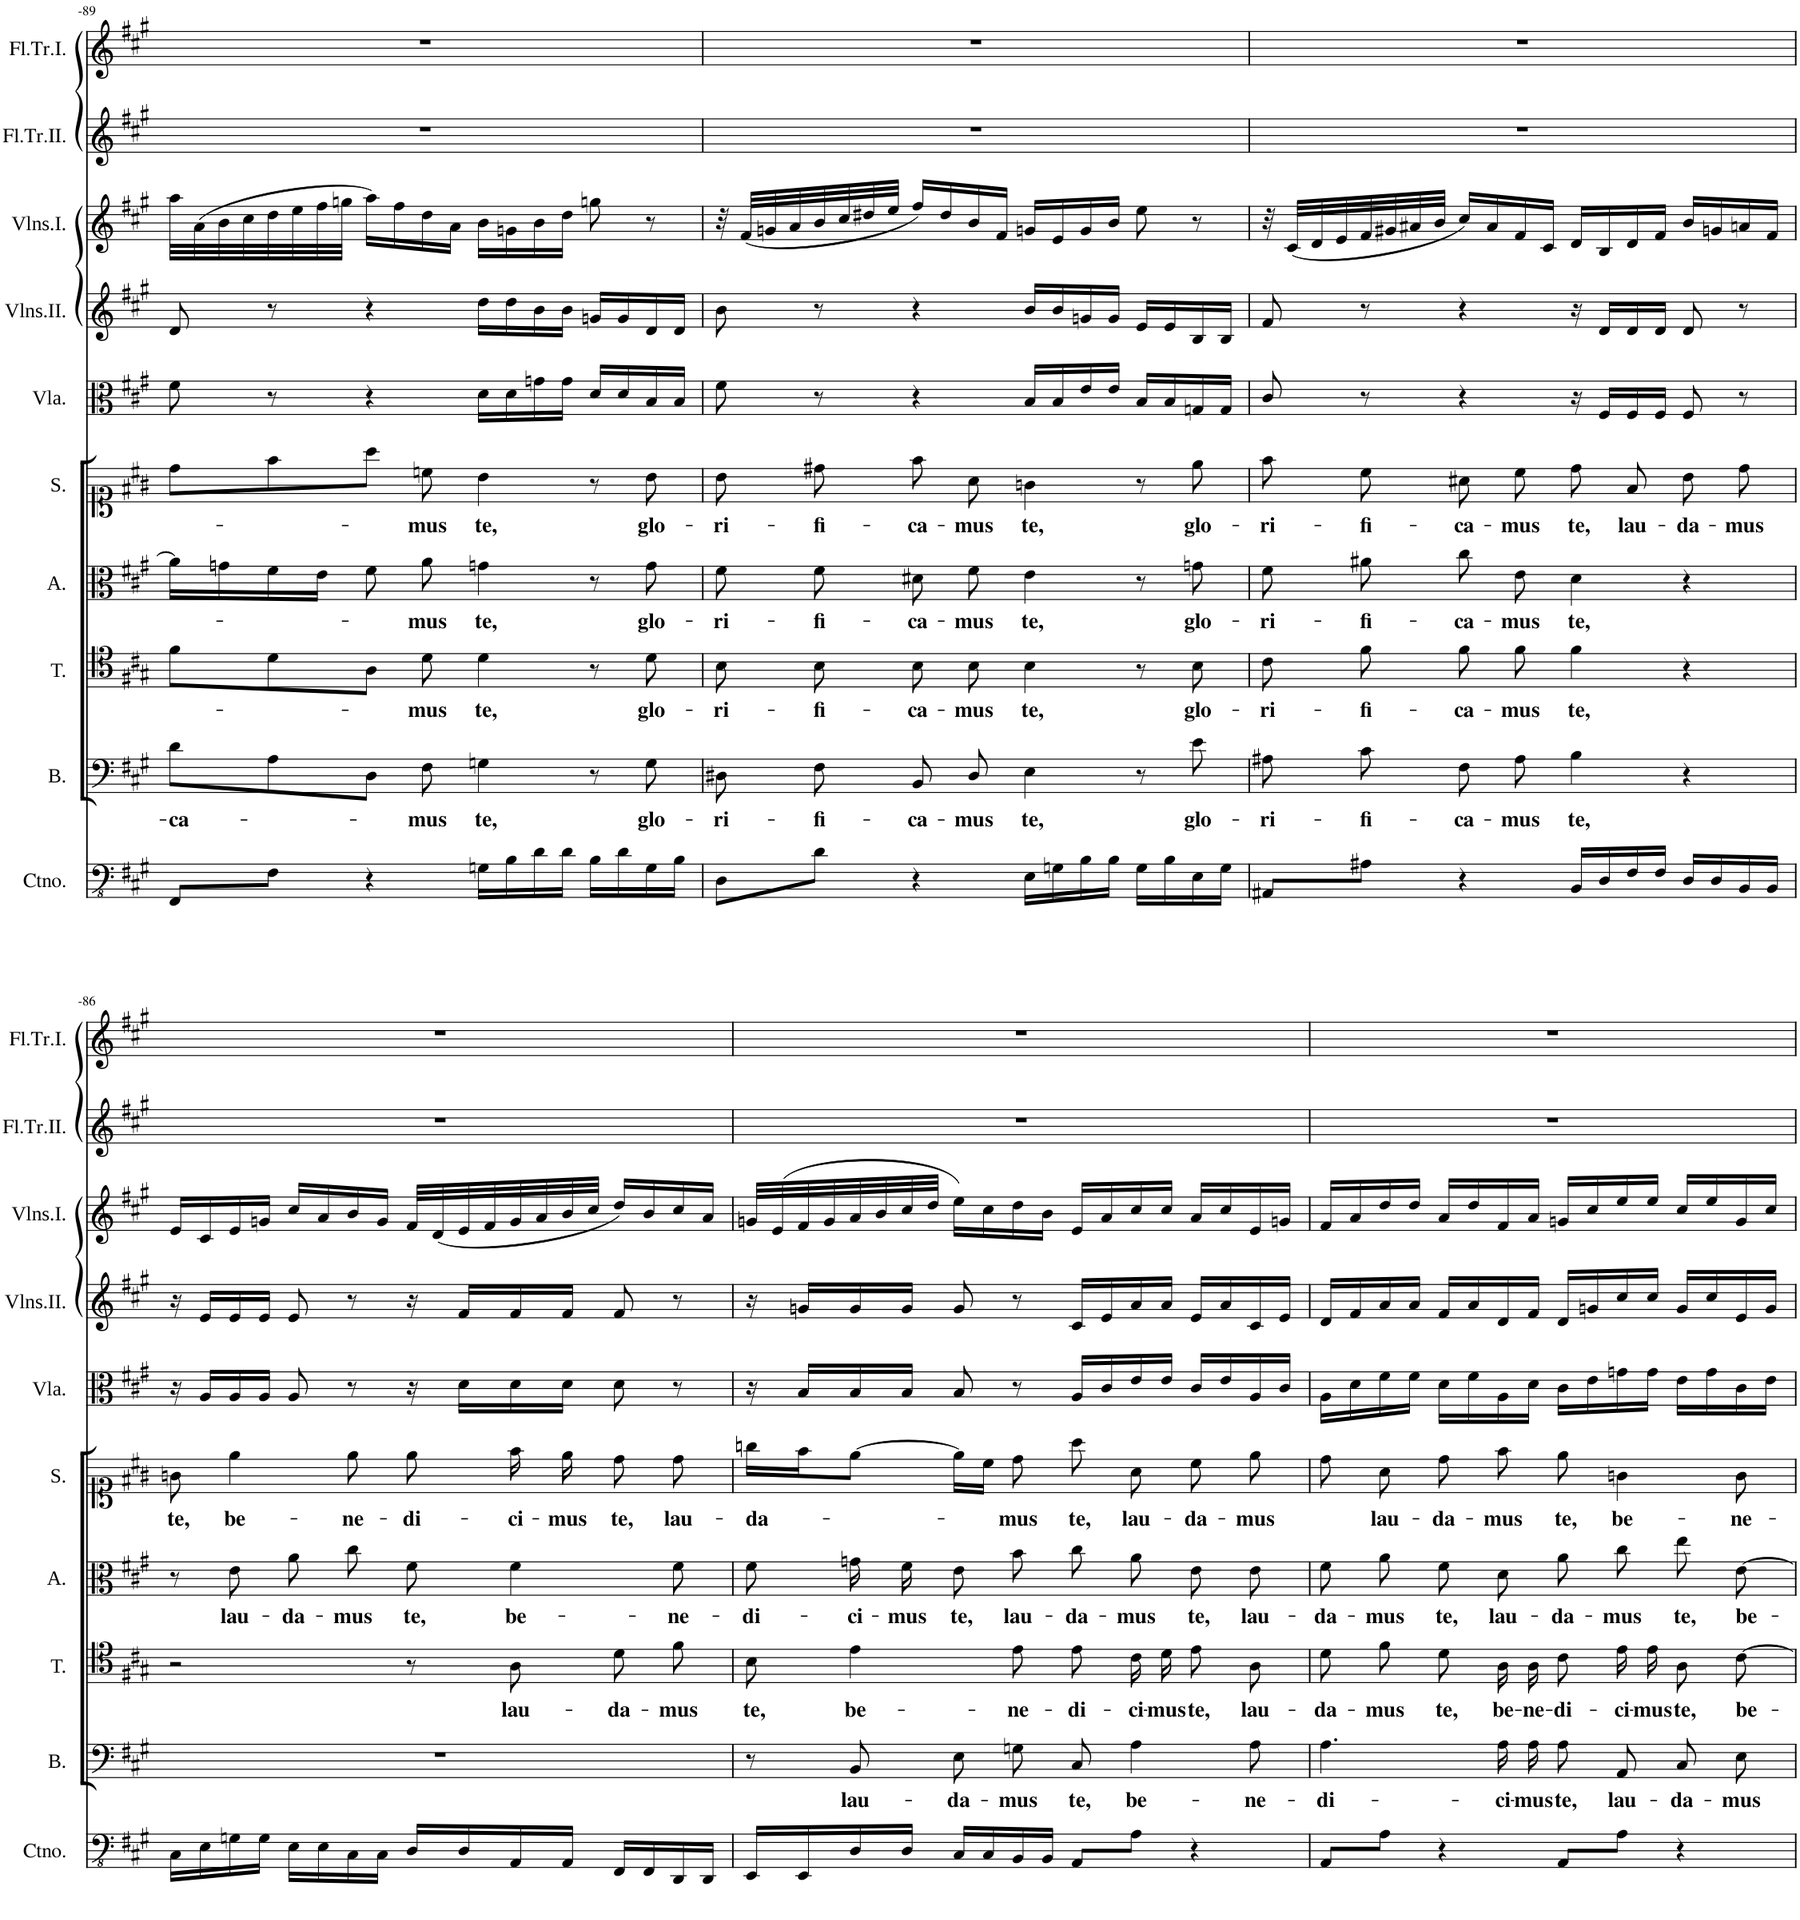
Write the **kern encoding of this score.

**kern	**kern	**text	**kern	**text	**kern	**text	**kern	**text	**kern	**kern	**kern	**kern	**kern
*part10	*part9	*part9	*part8	*part8	*part7	*part7	*part6	*part6	*part5	*part4	*part3	*part2	*part1
*staff10	*staff9	*staff9	*staff8	*staff8	*staff7	*staff7	*staff6	*staff6	*staff5	*staff4	*staff3	*staff2	*staff1
*I"Continuo.	*I"Basso.	*	*I"Tenore.	*	*I"Alto.	*	*I"Soprano.	*	*I"Viola	*I"Violino II.	*I"Violino I.	*I"Flauto Traverso II.	*I"Flauto Traverso I.
*I'Ctno.	*I'B.	*	*I'T.	*	*I'A.	*	*I'S.	*	*I'Vla.	*	*	*I'Fl.Tr.II.	*I'Fl.Tr.I.
!!LO:PB:g=z
*clefFv4	*clefF4	*	*clefC4	*	*clefC3	*	*clefC1	*	*clefC3	*clefG2	*clefG2	*clefG2	*clefG2
*k[f#c#g#]	*k[f#c#g#]	*	*k[f#c#g#]	*	*k[f#c#g#]	*	*k[f#c#g#]	*	*k[f#c#g#]	*k[f#c#g#]	*k[f#c#g#]	*k[f#c#g#]	*k[f#c#g#]
*M4/4	*M4/4	*	*M4/4	*	*M4/4	*	*M4/4	*	*M4/4	*M4/4	*M4/4	*M4/4	*M4/4
*met(c)	*met(c)	*	*met(c)	*	*met(c)	*	*met(c)	*	*met(c)	*met(c)	*met(c)	*met(c)	*met(c)
=89-	=89-	=89-	=89-	=89-	=89-	=89-	=89-	=89-	=89-	=89-	=89-	=89-	=89-
!	!	!LO:LY:b	!	!	!	!	!	!	!	!	!	!	!
8FFF#/L	8d\L	-ca-	8f#\L	.	16a\LL]	.	8dd\L	.	8f#\	8d/	32aa\LLL	1r	1r
.	.	.	.	.	.	.	.	.	.	.	(32a\	.	.
.	.	.	.	.	16gn\	.	.	.	.	.	32b\	.	.
.	.	.	.	.	.	.	.	.	.	.	32cc#\	.	.
8FF#\J	8A\	.	8d\	.	16f#\	.	8ff#\	.	8r	8r	32dd\	.	.
.	.	.	.	.	.	.	.	.	.	.	32ee\	.	.
.	.	.	.	.	16e\JJ	.	.	.	.	.	32ff#\	.	.
.	.	.	.	.	.	.	.	.	.	.	32ggn\JJJ	.	.
4r	8D\J	.	8A\J	.	8f#\	.	8aa\J	.	4r	4r	16aa\LL)	.	.
.	.	.	.	.	.	.	.	.	.	.	16ff#\	.	.
!	!	!LO:LY:b	!	!LO:LY:b	!	!LO:LY:b	!	!LO:LY:b	!	!	!	!	!
.	8F#\	-mus	8d\	-mus	8a\	-mus	8ccn\	-mus	.	.	16dd\	.	.
.	.	.	.	.	.	.	.	.	.	.	16a\JJ	.	.
!	!	!LO:LY:b	!	!LO:LY:b	!	!LO:LY:b	!	!LO:LY:b	!	!	!	!	!
16GGn\LL	4Gn\	te,	4d\	te,	4gn\	te,	4b\	te,	16d\LL	16dd\LL	16b\LL	.	.
16BB\	.	.	.	.	.	.	.	.	16d\	16dd\	16gn\	.	.
16D\	.	.	.	.	.	.	.	.	16gn\	16b\	16b\	.	.
16D\JJ	.	.	.	.	.	.	.	.	16g\JJ	16b\JJ	16dd\JJ	.	.
16BB\LL	8r	.	8r	.	8r	.	8r	.	16d/LL	16gn/LL	8ggn\	.	.
16D\	.	.	.	.	.	.	.	.	16d/	16g/	.	.	.
!	!	!LO:LY:b	!	!LO:LY:b	!	!LO:LY:b	!	!LO:LY:b	!	!	!	!	!
16GG\	8G\	glo-	8d\	glo-	8g\	glo-	8b\	glo-	16B/	16d/	8r	.	.
16BB\JJ	.	.	.	.	.	.	.	.	16B/JJ	16d/JJ	.	.	.
=88-	=88-	=88-	=88-	=88-	=88-	=88-	=88-	=88-	=88-	=88-	=88-	=88-	=88-
!	!	!LO:LY:b	!	!LO:LY:b	!	!LO:LY:b	!	!LO:LY:b	!	!	!	!	!
8DD\L	8D#X\	-ri-	8B\	-ri-	8f#\	-ri-	8b\	-ri-	8f#\	8b\	32r	1r	1r
.	.	.	.	.	.	.	.	.	.	.	(32f#/LLL	.	.
.	.	.	.	.	.	.	.	.	.	.	32gn/	.	.
.	.	.	.	.	.	.	.	.	.	.	32a/	.	.
!	!	!LO:LY:b	!	!LO:LY:b	!	!LO:LY:b	!	!LO:LY:b	!	!	!	!	!
8D\J	8F#\	-fi-	8B\	-fi-	8f#\	-fi-	8dd#X\	-fi-	8r	8r	32b/	.	.
.	.	.	.	.	.	.	.	.	.	.	32cc#/	.	.
.	.	.	.	.	.	.	.	.	.	.	32dd#X/	.	.
.	.	.	.	.	.	.	.	.	.	.	32ee/JJJ	.	.
!	!	!LO:LY:b	!	!LO:LY:b	!	!LO:LY:b	!	!LO:LY:b	!	!	!	!	!
4r	8BB/	-ca-	8B\	-ca-	8d#X\	-ca-	8ff#\	-ca-	4r	4r	16ff#/LL)	.	.
.	.	.	.	.	.	.	.	.	.	.	16dd#/	.	.
!	!	!LO:LY:b	!	!LO:LY:b	!	!LO:LY:b	!	!LO:LY:b	!	!	!	!	!
.	8D#/	-mus	8B\	-mus	8f#\	-mus	8a\	-mus	.	.	16b/	.	.
.	.	.	.	.	.	.	.	.	.	.	16f#/JJ	.	.
!	!	!LO:LY:b	!	!LO:LY:b	!	!LO:LY:b	!	!LO:LY:b	!	!	!	!	!
16EE\LL	4E\	te,	4B\	te,	4e\	te,	4gn\	te,	16B/LL	16b/LL	16gn/LL	.	.
16GGn\	.	.	.	.	.	.	.	.	16B/	16b/	16e/	.	.
16BB\	.	.	.	.	.	.	.	.	16e/	16gn/	16g/	.	.
16BB\JJ	.	.	.	.	.	.	.	.	16e/JJ	16g/JJ	16b/JJ	.	.
16GG\LL	8r	.	8r	.	8r	.	8r	.	16B/LL	16e/LL	8ee\	.	.
16BB\	.	.	.	.	.	.	.	.	16B/	16e/	.	.	.
!	!	!LO:LY:b	!	!LO:LY:b	!	!LO:LY:b	!	!LO:LY:b	!	!	!	!	!
16EE\	8e\	glo-	8B\	glo-	8gn\	glo-	8ee\	glo-	16Gn/	16B/	8r	.	.
16GG\JJ	.	.	.	.	.	.	.	.	16G/JJ	16B/JJ	.	.	.
=87-	=87-	=87-	=87-	=87-	=87-	=87-	=87-	=87-	=87-	=87-	=87-	=87-	=87-
!	!	!LO:LY:b	!	!LO:LY:b	!	!LO:LY:b	!	!LO:LY:b	!	!	!	!	!
8AAA#X/L	8A#X\	-ri-	8c#\	-ri-	8f#\	-ri-	8ff#\	-ri-	8c#/	8f#/	32r	1r	1r
.	.	.	.	.	.	.	.	.	.	.	(32c#/LLL	.	.
.	.	.	.	.	.	.	.	.	.	.	32d/	.	.
.	.	.	.	.	.	.	.	.	.	.	32e/	.	.
!	!	!LO:LY:b	!	!LO:LY:b	!	!LO:LY:b	!	!LO:LY:b	!	!	!	!	!
8AA#X\J	8c#\	-fi-	8f#\	-fi-	8a#X\	-fi-	8cc#\	-fi-	8r	8r	32f#/	.	.
.	.	.	.	.	.	.	.	.	.	.	32g#X/	.	.
.	.	.	.	.	.	.	.	.	.	.	32a#X/	.	.
.	.	.	.	.	.	.	.	.	.	.	32b/JJJ	.	.
!	!	!LO:LY:b	!	!LO:LY:b	!	!LO:LY:b	!	!LO:LY:b	!	!	!	!	!
4r	8F#\	-ca-	8f#\	-ca-	8cc#\	-ca-	8a#X\	-ca-	4r	4r	16cc#/LL)	.	.
.	.	.	.	.	.	.	.	.	.	.	16a#/	.	.
!	!	!LO:LY:b	!	!LO:LY:b	!	!LO:LY:b	!	!LO:LY:b	!	!	!	!	!
.	8A#\	-mus	8f#\	-mus	8e\	-mus	8cc#\	-mus	.	.	16f#/	.	.
.	.	.	.	.	.	.	.	.	.	.	16c#/JJ	.	.
!	!	!LO:LY:b	!	!LO:LY:b	!	!LO:LY:b	!	!LO:LY:b	!	!	!	!	!
16BBB/LL	4B\	te,	4f#\	te,	4d\	te,	8dd\	te,	16r	16r	16d/LL	.	.
16DD/	.	.	.	.	.	.	.	.	16F#/LL	16d/LL	16B/	.	.
!	!	!	!	!	!	!	!	!LO:LY:b	!	!	!	!	!
16FF#/	.	.	.	.	.	.	8f#/	lau-	16F#/	16d/	16d/	.	.
16FF#/JJ	.	.	.	.	.	.	.	.	16F#/JJ	16d/JJ	16f#/JJ	.	.
!	!	!	!	!	!	!	!	!LO:LY:b	!	!	!	!	!
16DD/LL	4r	.	4r	.	4r	.	8b\	-da-	8F#/	8d/	16b/LL	.	.
16DD/	.	.	.	.	.	.	.	.	.	.	16gn/	.	.
!	!	!	!	!	!	!	!	!LO:LY:b	!	!	!	!	!
16BBB/	.	.	.	.	.	.	8dd\	-mus	8r	8r	16an/	.	.
16BBB/JJ	.	.	.	.	.	.	.	.	.	.	16f#/JJ	.	.
!!LO:LB:g=z
=86-	=86-	=86-	=86-	=86-	=86-	=86-	=86-	=86-	=86-	=86-	=86-	=86-	=86-
!	!	!	!	!	!	!	!	!LO:LY:b	!	!	!	!	!
16CC#\LL	1r	.	2r	.	8r	.	8gn\	te,	16r	16r	16e/LL	1r	1r
16EE\	.	.	.	.	.	.	.	.	16A/LL	16e/LL	16c#/	.	.
!	!	!	!	!	!	!LO:LY:b	!	!LO:LY:b	!	!	!	!	!
16GGn\	.	.	.	.	8e\	lau-	4ee\	be-	16A/	16e/	16e/	.	.
16GG\JJ	.	.	.	.	.	.	.	.	16A/JJ	16e/JJ	16gn/JJ	.	.
!	!	!	!	!	!	!LO:LY:b	!	!	!	!	!	!	!
16EE\LL	.	.	.	.	8a\	-da-	.	.	8A/	8e/	16cc#/LL	.	.
16EE\	.	.	.	.	.	.	.	.	.	.	16a/	.	.
!	!	!	!	!	!	!LO:LY:b	!	!LO:LY:b	!	!	!	!	!
16CC#\	.	.	.	.	8cc#\	-mus	8ee\	-ne-	8r	8r	16b/	.	.
16CC#\JJ	.	.	.	.	.	.	.	.	.	.	16g/JJ	.	.
!	!	!	!	!	!	!LO:LY:b	!	!LO:LY:b	!	!	!	!	!
16DD/LL	.	.	8r	.	8f#\	te,	8ee\	-di-	16r	16r	32f#/LLL	.	.
.	.	.	.	.	.	.	.	.	.	.	(32d/	.	.
16DD/	.	.	.	.	.	.	.	.	16d\LL	16f#/LL	32e/	.	.
.	.	.	.	.	.	.	.	.	.	.	32f#/	.	.
!	!	!	!	!LO:LY:b	!	!LO:LY:b	!	!LO:LY:b	!	!	!	!	!
16AAA/	.	.	8A\	lau-	4f#\	be-	16ff#\	-ci-	16d\	16f#/	32g/	.	.
.	.	.	.	.	.	.	.	.	.	.	32a/	.	.
!	!	!	!	!	!	!	!	!LO:LY:b	!	!	!	!	!
16AAA/JJ	.	.	.	.	.	.	16ee\	-mus	16d\JJ	16f#/JJ	32b/	.	.
.	.	.	.	.	.	.	.	.	.	.	32cc#/JJJ	.	.
!	!	!	!	!LO:LY:b	!	!	!	!LO:LY:b	!	!	!	!	!
16FFF#/LL	.	.	8d\	-da-	.	.	8dd\	te,	8d\	8f#/	16dd/LL)	.	.
16FFF#/	.	.	.	.	.	.	.	.	.	.	16b/	.	.
!	!	!	!	!LO:LY:b	!	!LO:LY:b	!	!LO:LY:b	!	!	!	!	!
16DDD/	.	.	8f#\	-mus	8f#\	-ne-	8dd\	lau-	8r	8r	16cc#/	.	.
16DDD/JJ	.	.	.	.	.	.	.	.	.	.	16a/JJ	.	.
=85-	=85-	=85-	=85-	=85-	=85-	=85-	=85-	=85-	=85-	=85-	=85-	=85-	=85-
!	!	!	!	!LO:LY:b	!	!LO:LY:b	!	!LO:LY:b	!	!	!	!	!
16EEE/LL	8r	.	8B\	te,	8f#\	-di-	16ggn\LL	-da-	16r	16r	32gn/LLL	1r	1r
.	.	.	.	.	.	.	.	.	.	.	(32e/	.	.
16EEE/	.	.	.	.	.	.	16ff#\J	.	16B/LL	16gn/LL	32f#/	.	.
.	.	.	.	.	.	.	.	.	.	.	32g/	.	.
!	!	!LO:LY:b	!	!LO:LY:b	!	!LO:LY:b	!	!	!	!	!	!	!
16DD/	8BB/	lau-	4e\	be-	16gn\	-ci-	[8ee\J	.	16B/	16g/	32a/	.	.
.	.	.	.	.	.	.	.	.	.	.	32b/	.	.
!	!	!	!	!	!	!LO:LY:b	!	!	!	!	!	!	!
16DD/JJ	.	.	.	.	16f#\	-mus	.	.	16B/JJ	16g/JJ	32cc#/	.	.
.	.	.	.	.	.	.	.	.	.	.	32dd/JJJ	.	.
!	!	!LO:LY:b	!	!	!	!LO:LY:b	!	!	!	!	!	!	!
16CC#/LL	8E\	-da-	.	.	8e\	te,	16ee\LL]	.	8B/	8g/	16ee\LL)	.	.
16CC#/	.	.	.	.	.	.	16cc#\JJ	.	.	.	16cc#\	.	.
!	!	!LO:LY:b	!	!LO:LY:b	!	!LO:LY:b	!	!LO:LY:b	!	!	!	!	!
16BBB/	8Gn\	-mus	8e\	-ne-	8b\	lau-	8dd\	-mus	8r	8r	16dd\	.	.
16BBB/JJ	.	.	.	.	.	.	.	.	.	.	16b\JJ	.	.
!	!	!LO:LY:b	!	!LO:LY:b	!	!LO:LY:b	!	!LO:LY:b	!	!	!	!	!
8AAA/L	8C#/	te,	8e\	-di-	8cc#\	-da-	8aa\	te,	16A/LL	16c#/LL	16e/LL	.	.
.	.	.	.	.	.	.	.	.	16c#/	16e/	16a/	.	.
!	!	!LO:LY:b	!	!LO:LY:b	!	!LO:LY:b	!	!LO:LY:b	!	!	!	!	!
8AA\J	4A\	be-	16c#\	-ci-	8a\	-mus	8a\	lau-	16e/	16a/	16cc#/	.	.
!	!	!	!	!LO:LY:b	!	!	!	!	!	!	!	!	!
.	.	.	16d\	-mus	.	.	.	.	16e/JJ	16a/JJ	16cc#/JJ	.	.
!	!	!	!	!LO:LY:b	!	!LO:LY:b	!	!LO:LY:b	!	!	!	!	!
4r	.	.	8e\	te,	8e\	te,	8cc#\	-da-	16c#/LL	16e/LL	16a/LL	.	.
.	.	.	.	.	.	.	.	.	16e/	16a/	16cc#/	.	.
!	!	!LO:LY:b	!	!LO:LY:b	!	!LO:LY:b	!	!LO:LY:b	!	!	!	!	!
.	8A\	-ne-	8A\	lau-	8e\	lau-	8ee\	-mus	16A/	16c#/	16e/	.	.
.	.	.	.	.	.	.	.	.	16c#/JJ	16e/JJ	16gn/JJ	.	.
=84-	=84-	=84-	=84-	=84-	=84-	=84-	=84-	=84-	=84-	=84-	=84-	=84-	=84-
!	!	!LO:LY:b	!	!LO:LY:b	!	!LO:LY:b	!	!	!	!	!	!	!
8AAA/L	4.A\	-di-	8d\	-da-	8f#\	-da-	8dd\	.	16A\LL	16d/LL	16f#/LL	1r	1r
.	.	.	.	.	.	.	.	.	16d\	16f#/	16a/	.	.
!	!	!	!	!LO:LY:b	!	!LO:LY:b	!	!LO:LY:b	!	!	!	!	!
8AA\J	.	.	8f#\	-mus	8a\	-mus	8a\	lau-	16f#\	16a/	16dd/	.	.
.	.	.	.	.	.	.	.	.	16f#\JJ	16a/JJ	16dd/JJ	.	.
!	!	!	!	!LO:LY:b	!	!LO:LY:b	!	!LO:LY:b	!	!	!	!	!
4r	.	.	8d\	te,	8f#\	te,	8dd\	-da-	16d\LL	16f#/LL	16a/LL	.	.
.	.	.	.	.	.	.	.	.	16f#\	16a/	16dd/	.	.
!	!	!LO:LY:b	!	!LO:LY:b	!	!LO:LY:b	!	!LO:LY:b	!	!	!	!	!
.	16A\	-ci-	16A\	be-	8d\	lau-	8ff#\	-mus	16A\	16d/	16f#/	.	.
!	!	!LO:LY:b	!	!LO:LY:b	!	!	!	!	!	!	!	!	!
.	16A\	-mus	16A\	-ne-	.	.	.	.	16d\JJ	16f#/JJ	16a/JJ	.	.
!	!	!LO:LY:b	!	!LO:LY:b	!	!LO:LY:b	!	!LO:LY:b	!	!	!	!	!
8AAA/L	8A\	te,	8c#\	-di-	8a\	-da-	8ee\	te,	16c#\LL	16d/LL	16gn/LL	.	.
.	.	.	.	.	.	.	.	.	16e\	16gn/	16cc#/	.	.
!	!	!LO:LY:b	!	!LO:LY:b	!	!LO:LY:b	!	!LO:LY:b	!	!	!	!	!
8AA\J	8AA/	lau-	16e\	-ci-	8cc#\	-mus	4gn\	be-	16gn\	16cc#/	16ee/	.	.
!	!	!	!	!LO:LY:b	!	!	!	!	!	!	!	!	!
.	.	.	16e\	-mus	.	.	.	.	16g\JJ	16cc#/JJ	16ee/JJ	.	.
!	!	!LO:LY:b	!	!LO:LY:b	!	!LO:LY:b	!	!	!	!	!	!	!
4r	8C#/	-da-	8A\	te,	8ee\	te,	.	.	16e\LL	16g/LL	16cc#/LL	.	.
.	.	.	.	.	.	.	.	.	16g\	16cc#/	16ee/	.	.
!	!	!LO:LY:b	!	!LO:LY:b	!	!LO:LY:b	!	!LO:LY:b	!	!	!	!	!
.	8E\	-mus	[8c#\	be-	[8e\	be-	8g\	-ne-	16c#\	16e/	16g/	.	.
.	.	.	.	.	.	.	.	.	16e\JJ	16g/JJ	16cc#/JJ	.	.
=	=	=	=	=	=	=	=	=	=	=	=	=	=
*-	*-	*-	*-	*-	*-	*-	*-	*-	*-	*-	*-	*-	*-
